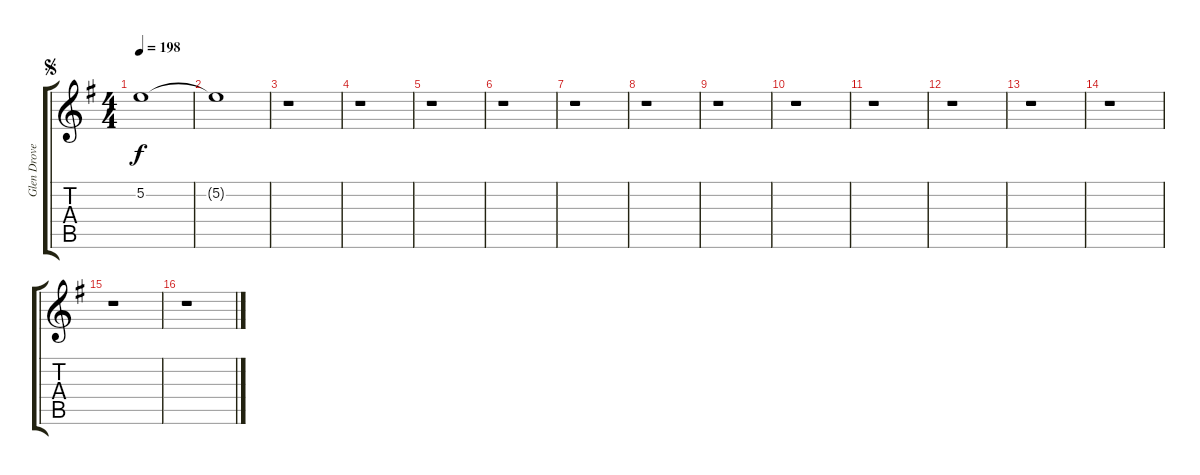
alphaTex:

\track ("Glen Drover" "Glen Drove") {instrument overdrivenguitar}
\staff {score tabs}
\tuning (E4 B3 G3 D3 A2 E2) {hide}
\ts (4 4)
\jump segno
\tempo 198
\clef g2
\ks g
5.2.1{dy f} |
5.2{t}.1 |
r.1 |
r.1 |
r.1 |
r.1 |
r.1 |
r.1 |
r.1 |
r.1 |
r.1 |
r.1 |
r.1 |
r.1 |
r.1 |
r.1
